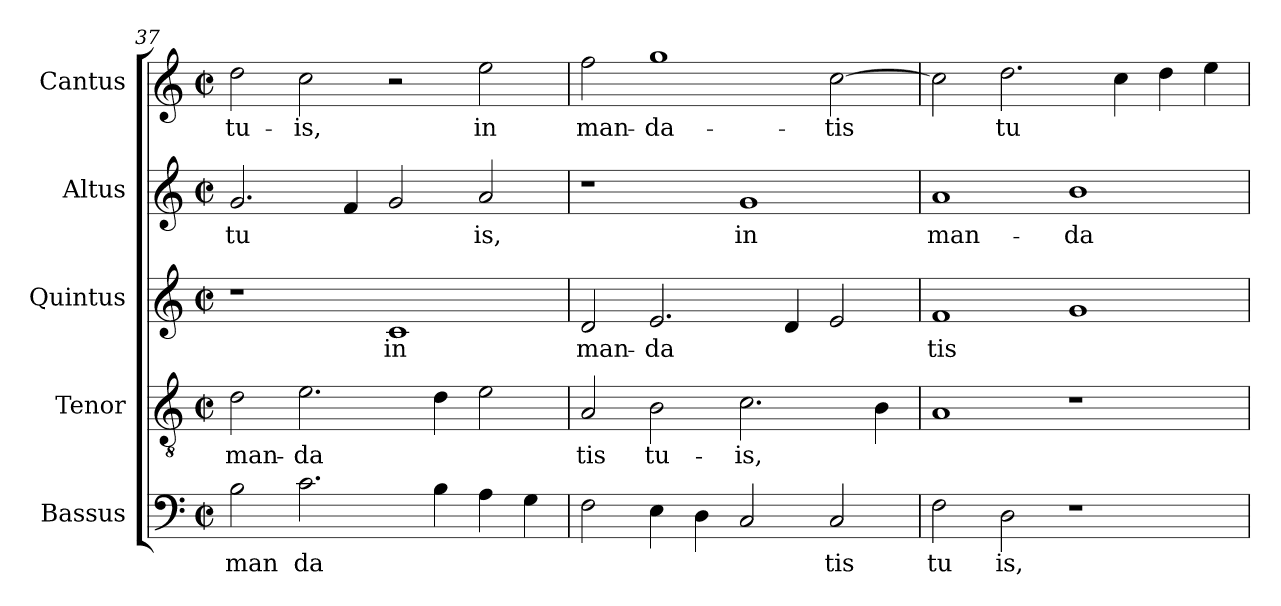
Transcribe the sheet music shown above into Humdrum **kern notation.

**kern	**text	**kern	**text	**kern	**text	**kern	**text	**kern	**text
*part5	*part5	*part4	*part4	*part3	*part3	*part2	*part2	*part1	*part1
*staff5	*staff5	*staff4	*staff4	*staff3	*staff3	*staff2	*staff2	*staff1	*staff1
*I"Bassus	*	*I"Tenor	*	*I"Quintus	*	*I"Altus	*	*I"Cantus	*
*clefF4	*	*clefGv2	*	*clefG2	*	*clefG2	*	*clefG2	*
*k[]	*	*k[]	*	*k[]	*	*k[]	*	*k[]	*
*C:	*	*C:	*	*C:	*	*C:	*	*C:	*
*M2/2	*	*M2/2	*	*M2/2	*	*M2/2	*	*M2/2	*
*met(c|)	*	*met(c|)	*	*met(c|)	*	*met(c|)	*	*met(c|)	*
=37	=37	=37	=37	=37	=37	=37	=37	=37	=37
!	!LO:LY:b:cj	!	!LO:LY:b:cj	!	!	!	!LO:LY:b:cj	!	!LO:LY:b:cj
2B\	man	2d\	man-	1r	.	2.g/	tu-	2dd\	tu-
!	!LO:LY:b:cj	!	!LO:LY:b:cj	!	!	!	!	!	!LO:LY:b:cj
2.c\	da	2.e\	-da-	.	.	.	.	2cc\	-is,
!	!	!	!	!	!	!	!LO:LY:b:cj	!	!
.	.	.	.	.	.	4f/	--	.	.
!	!	!	!	!	!LO:LY:b:cj	!	!LO:LY:b:cj	!	!
.	.	.	.	1c	in	2g/	--	2r	.
!	!LO:LY:b:cj	!	!LO:LY:b:cj	!	!	!	!	!	!
4B\	.	4d\	--	.	.	.	.	.	.
!	!LO:LY:b:cj	!	!LO:LY:b:cj	!	!	!	!LO:LY:b:cj	!	!LO:LY:b:cj
4A\	.	2e\	--	.	.	2a/	-is,	2ee\	in
!	!LO:LY:b:cj	!	!	!	!	!	!	!	!
4G\	.	.	.	.	.	.	.	.	.
=38	=38	=38	=38	=38	=38	=38	=38	=38	=38
!	!LO:LY:b:cj	!	!LO:LY:b:cj	!	!LO:LY:b:cj	!	!	!	!LO:LY:b:cj
2F\	.	2A/	-tis	2d/	man-	1r	.	2ff\	man-
!	!LO:LY:b:cj	!	!LO:LY:b:cj	!	!LO:LY:b:cj	!	!	!	!LO:LY:b:cj
4E\	.	2B\	tu-	2.e/	-da-	.	.	1gg	-da-
!	!LO:LY:b:cj	!	!	!	!	!	!	!	!
4D\	.	.	.	.	.	.	.	.	.
!	!LO:LY:b:cj	!	!LO:LY:b:cj	!	!	!	!LO:LY:b:cj	!	!
2C/	.	2.c\	-is,	.	.	1g	in	.	.
!	!	!	!	!	!LO:LY:b:cj	!	!	!	!
.	.	.	.	4d/	--	.	.	.	.
!	!LO:LY:b:cj	!	!	!	!LO:LY:b:cj	!	!	!	!LO:LY:b:cj
2C/	tis	.	.	2e/	--	.	.	[>2cc\	-tis
!	!	!	!LO:LY:b:cj	!	!	!	!	!	!
.	.	4B\	.	.	.	.	.	.	.
=39	=39	=39	=39	=39	=39	=39	=39	=39	=39
!	!LO:LY:b:cj	!	!LO:LY:b:cj	!	!LO:LY:b:cj	!	!LO:LY:b:cj	!	!LO:LY:b:cj
2F\	tu	1A	.	1f	-tis	1a	man-	2cc\]	.
!	!LO:LY:b:cj	!	!	!	!	!	!	!	!LO:LY:b:cj
2D\	is,	.	.	.	.	.	.	2.dd\	tu-
!	!	!	!	!	!LO:LY:b:cj	!	!LO:LY:b:cj	!	!
1r	.	1r	.	1g	.	1b	-da-	.	.
!	!	!	!	!	!	!	!	!	!LO:LY:b:cj
.	.	.	.	.	.	.	.	4cc\	--
!	!	!	!	!	!	!	!	!	!LO:LY:b:cj
.	.	.	.	.	.	.	.	4dd\	--
!	!	!	!	!	!	!	!	!	!LO:LY:b:cj
.	.	.	.	.	.	.	.	4ee\	--
=	=	=	=	=	=	=	=	=	=
*-	*-	*-	*-	*-	*-	*-	*-	*-	*-
